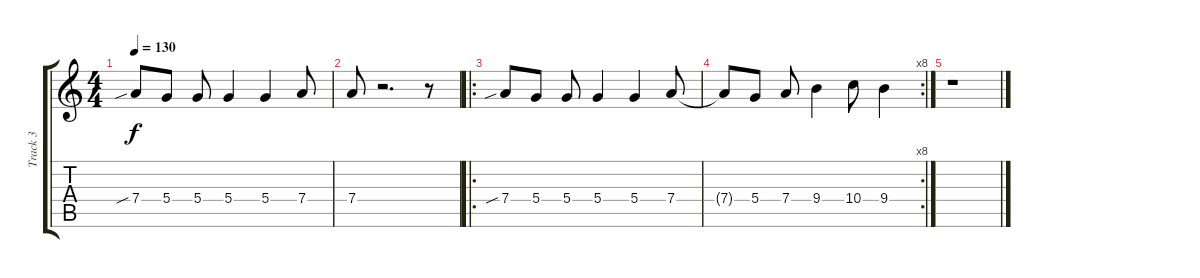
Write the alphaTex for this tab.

\track ("Track 3" "Track 3") {instrument distortionguitar}
\staff {score tabs}
\tuning (E4 B3 G3 D3 A2 E2) {hide}
\ts (4 4)
\tempo 130
\clef g2
\ks c
7.4{sib}.8{dy f} 5.4.8 5.4.8 5.4.4 5.4.4 7.4.8 |
7.4.8 r.2{d} r.8 |
\ro
7.4{sib}.8 5.4.8 5.4.8 5.4.4 5.4.4 7.4.8 |
\rc 8
7.4{t}.8 5.4.8 7.4.8 9.4.4 10.4.8 9.4.4 |
r.1
